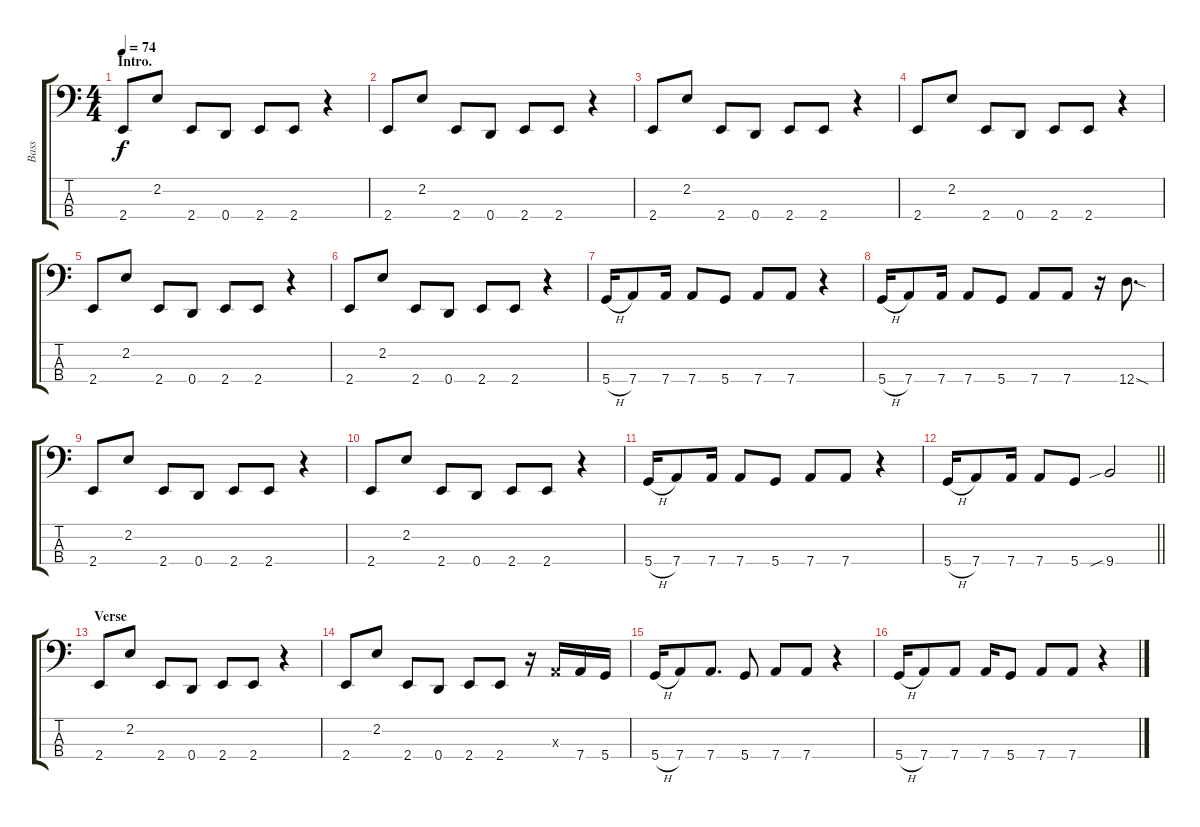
\track ("Bass" "Bass") {instrument electricbassfinger}
\staff {score tabs}
\tuning (G2 D2 A1 D1) {hide}
\ts (4 4)
\section ("" "Intro.")
\tempo 74
\clef f4
\ks c
2.4.8{dy f instrument electricbassfinger} 2.2.8 2.4.8 0.4.8 2.4.8 2.4.8 r.4 |
2.4.8 2.2.8 2.4.8 0.4.8 2.4.8 2.4.8 r.4 |
2.4.8 2.2.8 2.4.8 0.4.8 2.4.8 2.4.8 r.4 |
2.4.8 2.2.8 2.4.8 0.4.8 2.4.8 2.4.8 r.4 |
2.4.8 2.2.8 2.4.8 0.4.8 2.4.8 2.4.8 r.4 |
2.4.8 2.2.8 2.4.8 0.4.8 2.4.8 2.4.8 r.4 |
5.4{h}.16 7.4.8 7.4.16 7.4.8 5.4.8 7.4.8 7.4.8 r.4 |
5.4{h}.16 7.4.8 7.4.16 7.4.8 5.4.8 7.4.8 7.4.8 r.16 12.4{sod}.8{d} |
2.4.8 2.2.8 2.4.8 0.4.8 2.4.8 2.4.8 r.4 |
2.4.8 2.2.8 2.4.8 0.4.8 2.4.8 2.4.8 r.4 |
5.4{h}.16 7.4.8 7.4.16 7.4.8 5.4.8 7.4.8 7.4.8 r.4 |
\barLineRight lightlight
5.4{h}.16 7.4.8 7.4.16 7.4.8 5.4.8 9.4{sib}.2 |
\section ("" "Verse")
2.4.8 2.2.8 2.4.8 0.4.8 2.4.8 2.4.8 r.4 |
2.4.8 2.2.8 2.4.8 0.4.8 2.4.8 2.4.8 r.16 0.3{x}.16 7.4.16 5.4.16 |
5.4{h}.16 7.4.8 7.4.8{d} 5.4.8 7.4.8 7.4.8 r.4 |
5.4{h}.16 7.4.8 7.4.8 7.4.16 5.4.8 7.4.8 7.4.8 r.4
